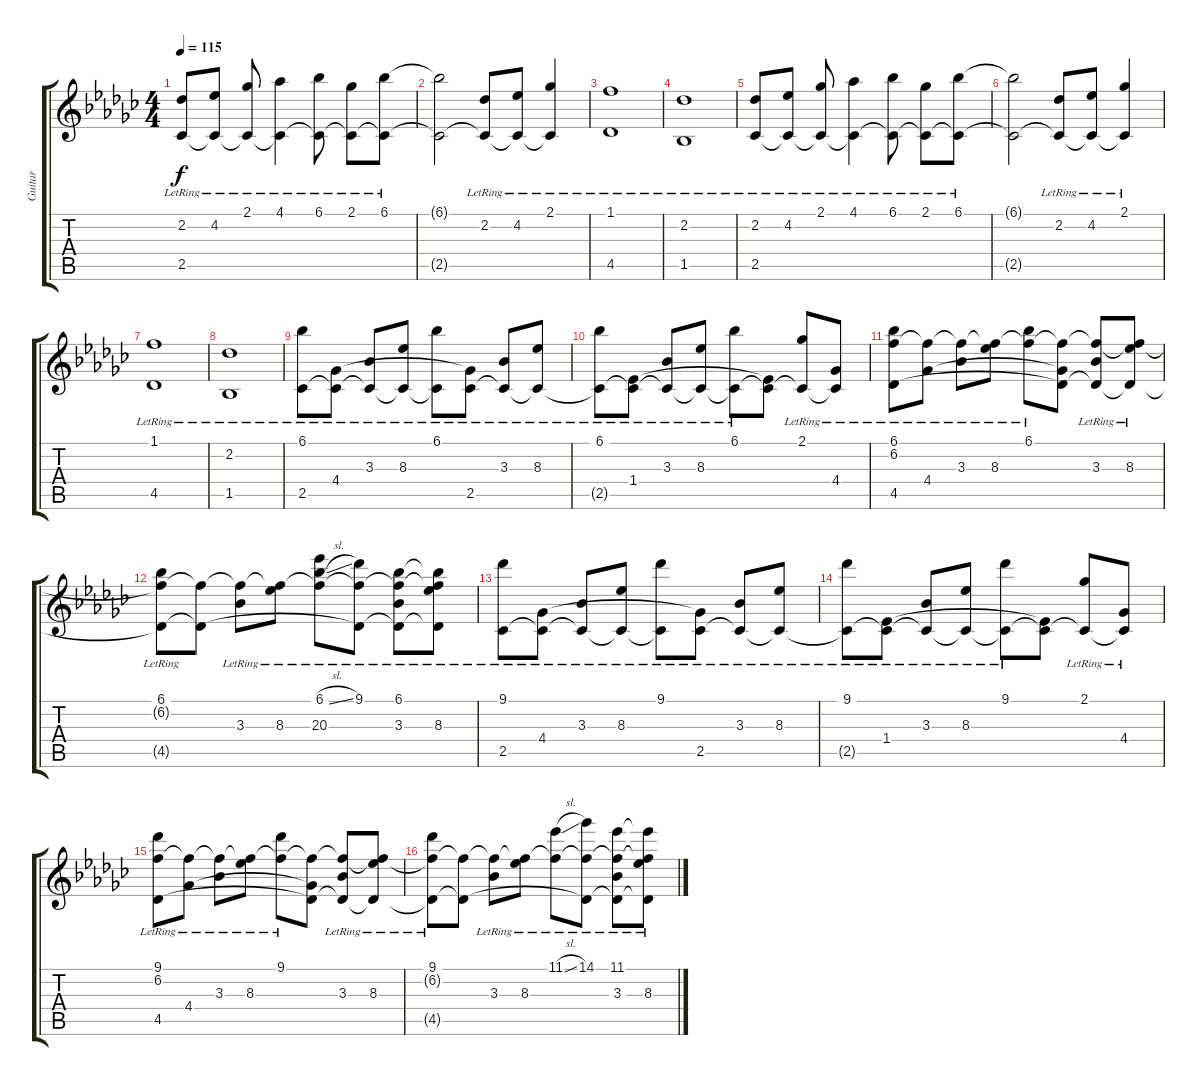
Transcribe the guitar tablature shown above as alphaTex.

\track ("Guitar" "Guitar") {instrument electricguitarjazz}
\staff {score tabs}
\tuning (E4 B3 G3 D3 A2 E2) {hide}
\ts (4 4)
\tempo 115
\clef g2
\ks gb
(2.2{lr} 2.5{lr}).8{dy f} (4.2{lr} 2.5{t}).8 (2.1{lr} 2.5{t}).8 (4.1{lr} 2.5{t}).4 (6.1{lr} 2.5{t}).8 (2.1{lr} 2.5{t}).8 (6.1{lr} 2.5{t}).8 |
(6.1{t} 2.5{t}).2 (2.2{lr} 2.5{t}).8 (4.2{lr} 2.5{t}).8 (2.1{lr} 2.5{t}).4 |
(1.1{lr} 4.5{lr}).1 |
(2.2{lr} 1.5{lr}).1 |
(2.2{lr} 2.5{lr}).8 (4.2{lr} 2.5{t}).8 (2.1{lr} 2.5{t}).8 (4.1{lr} 2.5{t}).4 (6.1{lr} 2.5{t}).8 (2.1{lr} 2.5{t}).8 (6.1{lr} 2.5{t}).8 |
(6.1{t} 2.5{t}).2 (2.2{lr} 2.5{t}).8 (4.2{lr} 2.5{t}).8 (2.1{lr} 2.5{t}).4 |
(1.1{lr} 4.5{lr}).1 |
(2.2{lr} 1.5{lr}).1 |
(6.1{lr} 2.5{lr}).8 (4.4{lr} 2.5{t}).8 (3.3{lr} 2.5{t}).8 (8.3{lr} 2.5{t}).8 (6.1{lr} 2.5{t}).8 (4.4{t} 2.5{lr}).8 (3.3{lr} 2.5{t}).8 (8.3{lr} 2.5{t}).8 |
(6.1{lr} 2.5{t}).8 (1.4{lr} 2.5{t}).8 (3.3{lr} 2.5{t}).8 (8.3{lr} 2.5{t}).8 (6.1{lr} 2.5{t}).8 (1.4{t} 2.5{t}).8 (2.1{lr} 2.5{t}).8 (4.4{lr} 2.5{t}).8 |
(6.1{lr} 6.2{lr} 4.5{lr}).8 (6.2{t} 4.4{lr}).8 (6.2{t} 3.3{lr}).8 (6.2{t} 8.3{lr}).8 (6.1{lr} 6.2{t}).8 (6.2{t} 4.4{t} 4.5{t}).8 (6.2{t} 3.3{lr} 4.5{t}).8 (6.2{t} 8.3{lr} 4.5{t}).8 |
(6.1{lr} 6.2{t} 4.5{t}).8 (6.2{t} 4.5{t}).8 (6.2{t} 3.3{lr}).8 (6.2{t} 8.3{lr}).8 (6.1{sl lr} 6.2{t} 20.3{lr}).8 (9.1{lr} 6.2{t} 4.5{t}).8 (6.1{lr} 6.2{t} 3.3{lr} 4.5{t}).8 (6.1{t} 6.2{t} 8.3{lr} 4.5{t}).8 |
(9.1{lr} 2.5{lr}).8 (4.4{lr} 2.5{t}).8 (3.3{lr} 2.5{t}).8 (8.3{lr} 2.5{t}).8 (9.1{lr} 2.5{t}).8 (4.4{t} 2.5{lr}).8 (3.3{lr} 2.5{t}).8 (8.3{lr} 2.5{t}).8 |
(9.1{lr} 2.5{t}).8 (1.4{lr} 2.5{t}).8 (3.3{lr} 2.5{t}).8 (8.3{lr} 2.5{t}).8 (9.1{lr} 2.5{t}).8 (1.4{t} 2.5{t}).8 (2.1{lr} 2.5{t}).8 (4.4{lr} 2.5{t}).8 |
(9.1{lr} 6.2{lr} 4.5{lr}).8 (6.2{t} 4.4{lr}).8 (6.2{t} 3.3{lr}).8 (6.2{t} 8.3{lr}).8 (9.1{lr} 6.2{t}).8 (6.2{t} 4.4{t} 4.5{t}).8 (6.2{t} 3.3{lr} 4.5{t}).8 (6.2{t} 8.3{lr} 4.5{t}).8 |
(9.1{lr} 6.2{t} 4.5{t}).8 (6.2{t} 4.5{t}).8 (6.2{t} 3.3{lr}).8 (6.2{t} 8.3{lr}).8 (11.1{sl lr} 6.2{t}).8 (14.1{lr} 6.2{t} 4.5{t}).8 (11.1{lr} 6.2{t} 3.3{lr} 4.5{t}).8 (11.1{t} 6.2{t} 8.3{lr} 4.5{t}).8
